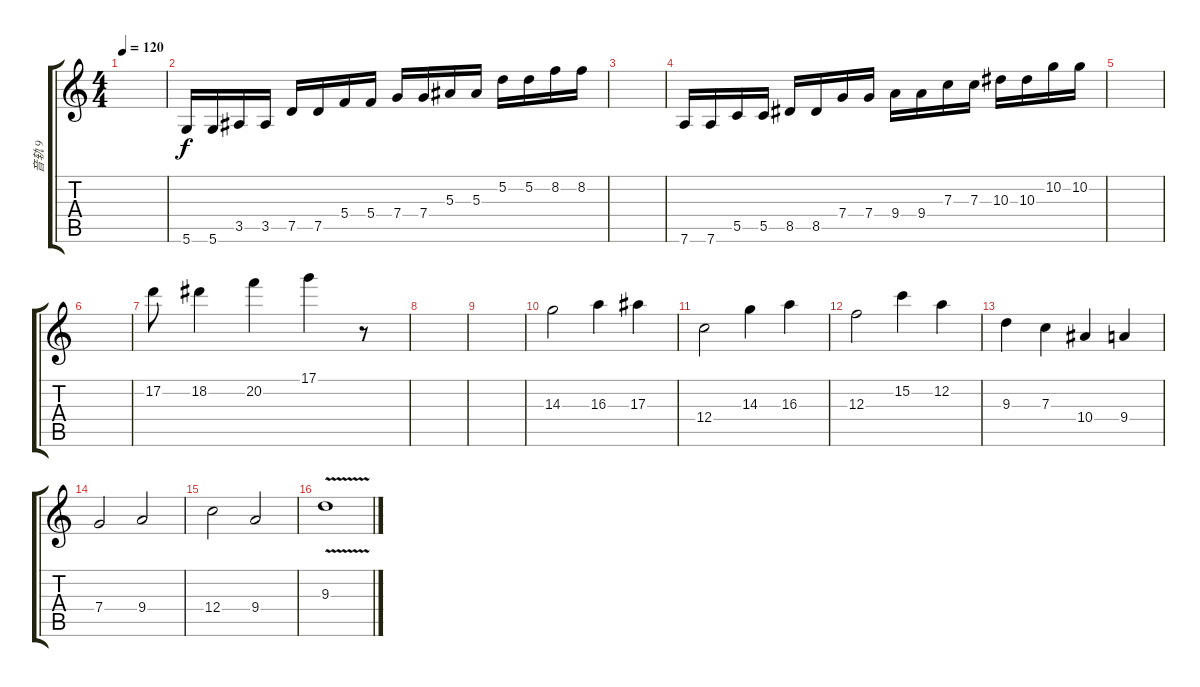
\track ("音轨 9" "音轨 9") {instrument overdrivenguitar}
\staff {score tabs}
\tuning (D4 A3 F3 C3 G2 D2) {hide}
\ts (4 4)
\tempo 120
\clef g2
\ks c
|
5.6.16 5.6.16 3.5.16 3.5.16 7.5.16 7.5.16 5.4.16 5.4.16 7.4.16 7.4.16 5.3.16 5.3.16 5.2.16 5.2.16 8.2.16 8.2.16 |
|
7.6.16 7.6.16 5.5.16 5.5.16 8.5.16 8.5.16 7.4.16 7.4.16 9.4.16 9.4.16 7.3.16 7.3.16 10.3.16 10.3.16 10.2.16 10.2.16 |
|
|
17.2.8 18.2.4 20.2.4 17.1.4 r.8 |
|
|
14.3.2 16.3.4 17.3.4 |
12.4.2 14.3.4 16.3.4 |
12.3.2 15.2.4 12.2.4 |
9.3.4 7.3.4 10.4.4 9.4.4 |
7.4.2 9.4.2 |
12.4.2 9.4.2 |
9.3{v}.1
